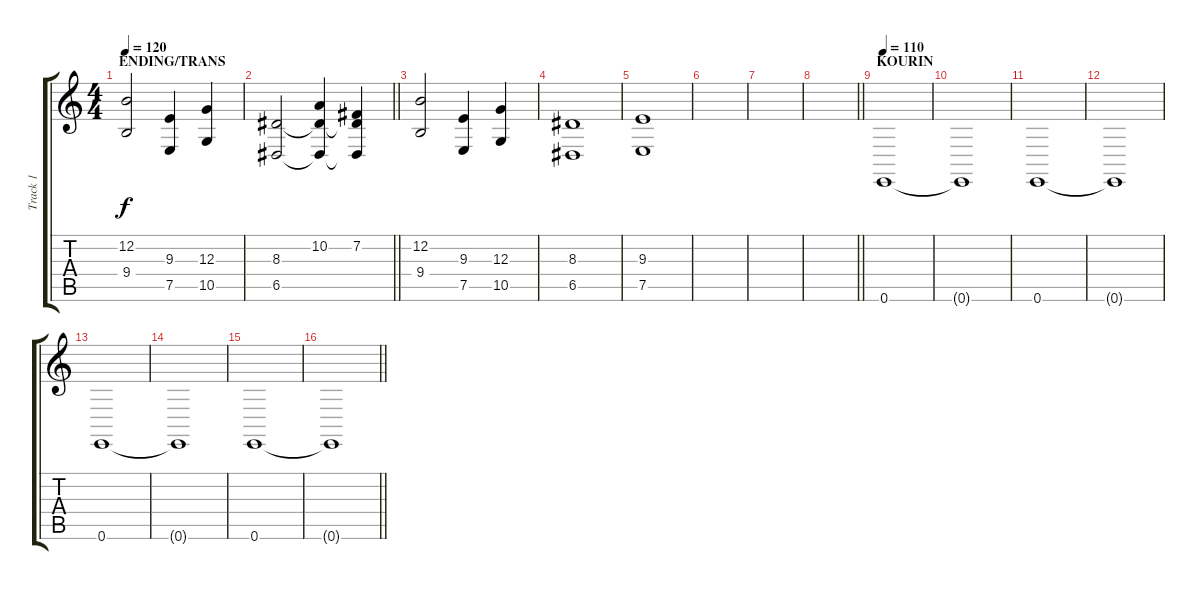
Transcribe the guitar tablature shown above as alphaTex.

\track ("Track 1" "Track 1") {instrument cello}
\staff {score tabs}
\tuning (E4 B3 G3 D3 A2 E2) {hide}
\ts (4 4)
\section ("" "ENDING/TRANS")
\tempo 120
\clef g2
\ks c
(12.2 9.4).2{dy f volume 16 instrument stringensemble1} (9.3 7.5).4 (12.3 10.5).4 |
\barLineRight lightlight
(8.3 6.5).2 (10.2 8.3{t} 6.5{t}).4 (7.2 8.3{t} 6.5{t}).4 |
(12.2 9.4).2{volume 16 instrument stringensemble1} (9.3 7.5).4 (12.3 10.5).4 |
(8.3 6.5).1 |
(9.3 7.5).1 |
|
|
\barLineRight lightlight
|
\section ("" "KOURIN")
\tempo 110
0.6.1{volume 16 balance 11 instrument harpsichord} |
0.6{t}.1 |
0.6.1{volume 16 balance 11 instrument harpsichord} |
0.6{t}.1 |
0.6.1{volume 16 balance 11 instrument harpsichord} |
0.6{t}.1 |
0.6.1{volume 16 balance 11 instrument harpsichord} |
\barLineRight lightlight
0.6{t}.1
